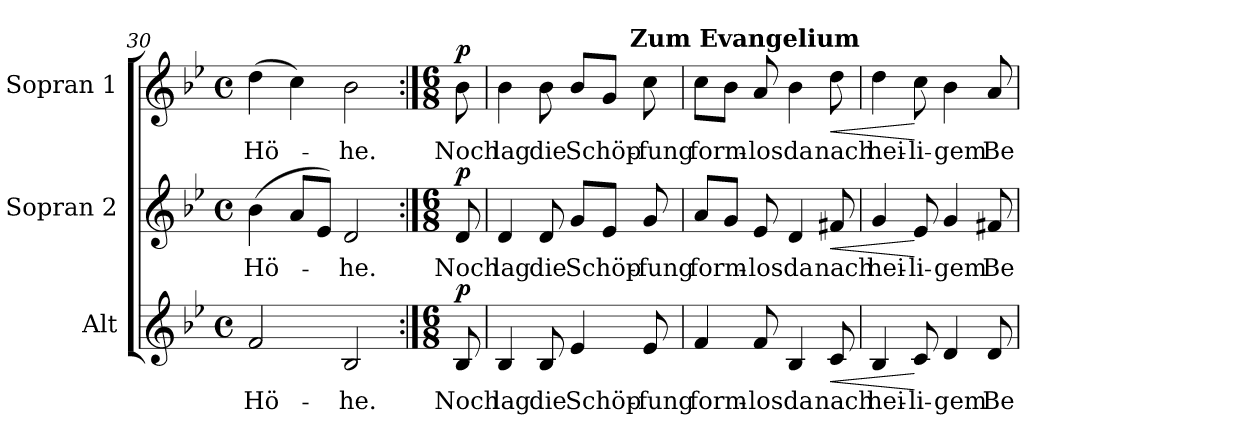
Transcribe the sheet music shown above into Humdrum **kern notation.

**kern	**text	**dynam	**kern	**text	**dynam	**kern	**text	**dynam
*part3	*part3	*part3	*part2	*part2	*part2	*part1	*part1	*part1
*staff3	*staff3	*staff3	*staff2	*staff2	*staff2	*staff1	*staff1	*staff1
*I"Alt	*	*	*I"Sopran 2	*	*	*I"Sopran 1	*	*
*clefG2	*	*	*clefG2	*	*	*clefG2	*	*
*k[b-e-]	*	*	*k[b-e-]	*	*	*k[b-e-]	*	*
*B-:	*	*	*B-:	*	*	*B-:	*	*
*M4/4	*	*	*M4/4	*	*	*M4/4	*	*
*met(c)	*	*	*met(c)	*	*	*met(c)	*	*
=30	=30	=30	=30	=30	=30	=30	=30	=30
!	!LO:LY:b	!	!	!LO:LY:b	!	!	!LO:LY:b	!
2f/	Hö-	.	(>4b-\	Hö-	.	(>4dd\	Hö-	.
.	.	.	8a/L	.	.	4cc\)	.	.
.	.	.	8e-/J)	.	.	.	.	.
!	!LO:LY:b	!	!	!LO:LY:b	!	!	!LO:LY:b	!
2B-/	-he.	.	2d/	-he.	.	2b-\	-he.	.
!!LO:LB:g=z
=31:|!	=31:|!	=31:|!	=31:|!	=31:|!	=31:|!	=31:|!	=31:|!	=31:|!
*M6/8	*	*	*M6/8	*	*	*M6/8	*	*
!	!LO:LY:b	!LO:DY:a	!	!LO:LY:b	!LO:DY:a	!	!LO:LY:b	!LO:DY:a
8B-/	Noch	p	8d/	Noch	p	8b-\	Noch	p
=32	=32	=32	=32	=32	=32	=32	=32	=32
!	!LO:LY:b	!	!	!LO:LY:b	!	!	!LO:LY:b	!
*	*	*	*	*	*	*^	*	*
4B-/	lag	.	4d/	lag	.	4b-\	2ryy	lag	.
!	!LO:LY:b	!	!	!LO:LY:b	!	!	!	!LO:LY:b	!
8B-/	die	.	8d/	die	.	8b-\	.	die	.
!	!LO:LY:b	!	!	!LO:LY:b	!	!	!	!LO:LY:b	!
4e-/	Schöp-	.	8g/L	Schöp-	.	8b-/L	.	Schöp-	.
.	.	.	8e-/J	.	.	8g/J	16.ryy	.	.
!	!	!	!	!	!	!	!LO:TX:a:B:t=Zum Evangelium	!	!
.	.	.	.	.	.	.	8ryy	.	.
!	!LO:LY:b	!	!	!LO:LY:b	!	!	!	!LO:LY:b	!
8e-/	-fung	.	8g/	-fung	.	8cc\	.	-fung	.
.	.	.	.	.	.	.	32ryy	.	.
=33	=33	=33	=33	=33	=33	=33	=33	=33	=33
!	!LO:LY:b	!	!	!LO:LY:b	!	!	!	!LO:LY:b	!
*	*	*	*	*	*	*v	*v	*	*
4f/	form-	.	8a/L	form-	.	8cc\L	form-	.
.	.	.	8g/J	.	.	8b-\J	.	.
!	!LO:LY:b	!	!	!LO:LY:b	!	!	!LO:LY:b	!
8f/	-los	.	8e-/	-los	.	8a/	-los	.
!	!LO:LY:b	!	!	!LO:LY:b	!	!	!LO:LY:b	!
4B-/	da	.	4d/	da	.	4b-\	da	.
!	!LO:LY:b	!LO:HP:b	!	!LO:LY:b	!LO:HP:b	!	!LO:LY:b	!LO:HP:b
8c/	nach	<	8f#X/	nach	<	8dd\	nach	<
=34	=34	=34	=34	=34	=34	=34	=34	=34
!	!LO:LY:b	!	!	!LO:LY:b	!	!	!LO:LY:b	!
4B-/	hei-	.	4g/	hei-	.	4dd\	hei-	.
!	!LO:LY:b	!	!	!LO:LY:b	!	!	!LO:LY:b	!
8c/	-li-	[	8e-/	-li-	[	8cc\	-li-	[
!	!LO:LY:b	!	!	!LO:LY:b	!	!	!LO:LY:b	!
4d/	-gem	.	4g/	-gem	.	4b-\	-gem	.
!	!LO:LY:b	!	!	!LO:LY:b	!	!	!LO:LY:b	!
8d/	Be-	.	8f#X/	Be-	.	8a/	Be-	.
=	=	=	=	=	=	=	=	=
*-	*-	*-	*-	*-	*-	*-	*-	*-
